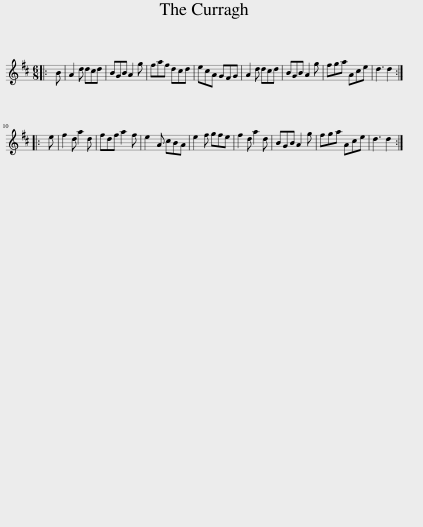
X:1
L:1/8
M:6/8
I:linebreak $
K:D
V:1 treble
V:1
|: B | A2 d dcd | BGB A2 g | faf dcd | ecA GFG | %5
 A2 d dcd | BGB A2 g | fga Ace | d3 d2 ::$ e | %10
 f2 d a2 d | fdf a2 f | e2 A cBA | e2 f gfe | f2 d a2 d | %15
 BGB A2 g | fga Ace | d3 d2 :| %18
